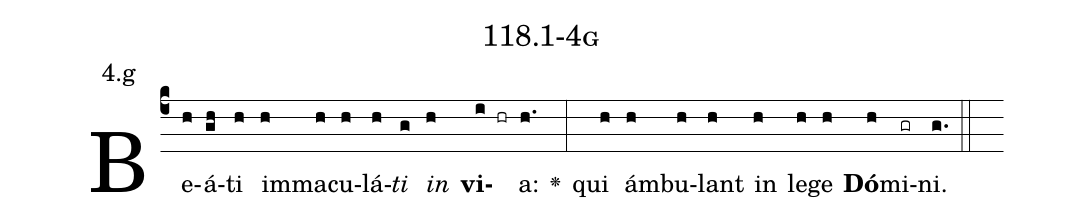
name: 118.1-4g;
annotation: 4.g;
%%
(c4)Be(h)á(gh)ti(h) im(h)ma(h)cu(h)lá(h)<i>ti</i>(g) <i>in</i>(h) <b>vi</b>(i hr)a:(h.) <v>\greheightstar</v>(:) qui(h) ám(h)bu(h)lant(h) in(h) le(h)ge(h) <b>Dó</b>(h)mi(gr)ni.(g.) (::)


%E(h) u(h) o(h) u(h) a(h) e.(g.) (::)
